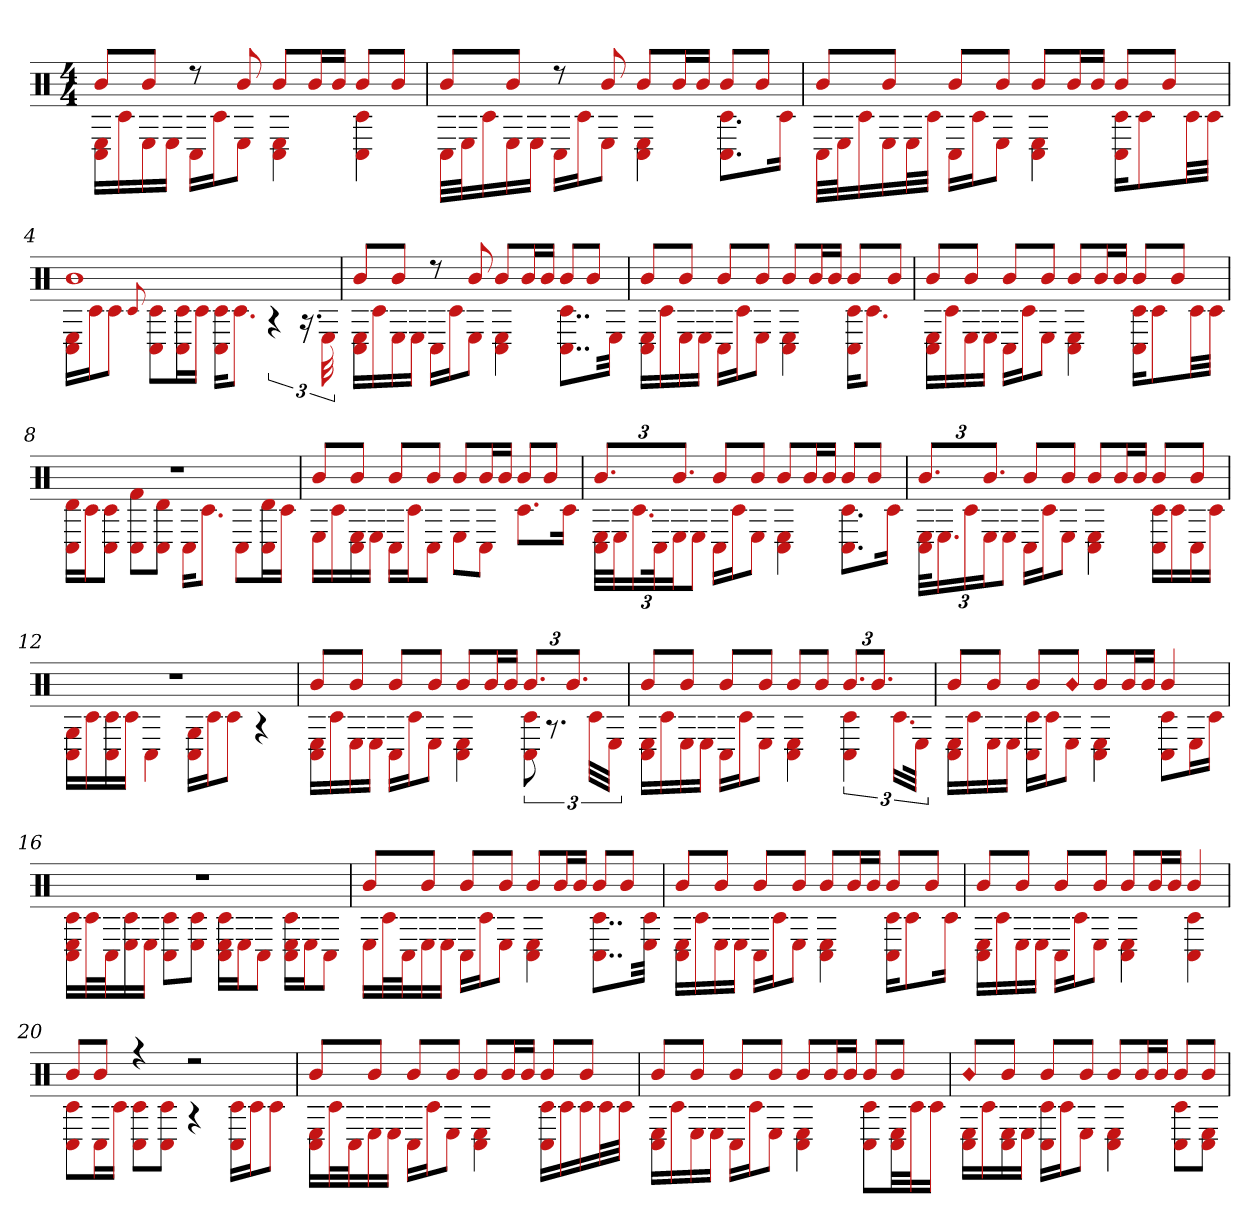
**kern
*part1
*staff1
*clefX
*k[]
*M4/4
=1
*^
8bL	16C# 16ELL
.	16c#
8bJ	16E
.	16EJJ
8r	16C#LL
.	16c#J
8b	8EJ
8bL	4C# 4E
16bL	.
16bJJ	.
8bL	4C# 4c#
8bJ	.
=2	=2
8bL	32C#LLL
.	32EJ
.	16c#
8bJ	16E
.	16EJJ
8r	16C#LL
.	16c#J
8b	8EJ
8bL	4C# 4E
16bL	.
16bJJ	.
8bL	8.C# 8.c#L
8bJ	.
.	16c#Jk
=3	=3
8bL	32C#LLL
.	32EJ
.	16c#
8bJ	16E
.	32EL
.	32c#JJJ
8bL	16C#LL
.	16c#J
8bJ	8EJ
8bL	4C# 4E
16bL	.
16bJJ	.
8bL	16C# 16c#KL
.	8c#
8bJ	.
.	32c#LL
.	32c#JJJ
=4	=4
1b	16C# 16ELL
.	16c#J
.	8c#J
.	8qqc#
.	8C# 8c#L
.	16C# 16c#L
.	16c#JJ
.	16c# 16C#KL
.	8.c#J
.	6r
.	24.r
.	48E
=5	=5
8bL	16C# 16ELL
.	16c#
8bJ	16E
.	16EJJ
8r	16C#LL
.	16c#J
8b	8EJ
8bL	4C# 4E
16bL	.
16bJJ	.
8bL	8..C# 8..c#L
8bJ	.
.	32EJkk
=6	=6
8bL	16C# 16ELL
.	16c#
8bJ	16E
.	16EJJ
8bL	16C#LL
.	16c#J
8bJ	8EJ
8bL	4C# 4E
16bL	.
16bJJ	.
8bL	16C# 16c#KL
.	8.c#J
8bJ	.
=7	=7
8bL	16C# 16ELL
.	16c#
8bJ	16E
.	16EJJ
8bL	16C#LL
.	16c#J
8bJ	8EJ
8bL	4C# 4E
16bL	.
16bJJ	.
8bL	16c# 16C#KL
.	8c#
8bJ	.
.	32c#LL
.	32c#JJJ
=8	=8
1r	16C# 16dLL
.	16c#J
.	8C# 8c#J
.	8C# 8f#L
.	8C# 8dJ
.	16C#KL
.	8.c#J
.	8C#L
.	16C# 16dL
.	16c#JJ
=9	=9
8bL	16ELL
.	16c#
8bJ	16C# 16E
.	16EJJ
8bL	16C#LL
.	16c#J
8bJ	8C#J
8bL	8EL
16bL	8C#J
16bJJ	.
8bL	8.c#L
8bJ	.
.	16c#Jk
=10	=10
12.bL	48E 48C#LLL
.	48EJ
.	24.c#
.	48C#k
12.bJ	24EJ
.	12EJ
8bL	16C#LL
.	16c#J
8bJ	8EJ
8bL	4C# 4E
16bL	.
16bJJ	.
8bL	8.C# 8.c#L
8bJ	.
.	16c#Jk
=11	=11
12.bL	48E 48C#KLL
.	24.E
.	24c#
12.bJ	24EJ
.	12EJ
8bL	16C#LL
.	16c#J
8bJ	8EJ
8bL	4C# 4E
16bL	.
16bJJ	.
8bL	16C# 16c#LL
.	16c#
8bJ	16C#
.	16c#JJ
=12	=12
1r	16C# 16GLL
.	16c#
.	16c# 16C#
.	16c#JJ
.	4C#
.	16C# 16GLL
.	16c#J
.	8c#J
.	4r
=13	=13
8bL	16E 16C#LL
.	16c#
8bJ	16E
.	16EJJ
8bL	16C#LL
.	16c#J
8bJ	8EJ
8bL	4C# 4E
16bL	.
16bJJ	.
12.bL	12C# 12c#
.	12.r
12.bJ	.
.	48c#LLL
.	48EJJJ
=14	=14
8bL	16C# 16ELL
.	16c#
8bJ	16E
.	16EJJ
8bL	16C#LL
.	16c#J
8bJ	8EJ
8bL	4C# 4E
8bJ	.
12.bL	6C# 6c#
12.bJ	.
.	24.c#LL
.	48EJJk
=15	=15
8bL	16C# 16ELL
.	16c#
8bJ	16E
.	16EJJ
8bL	16C# 16c#LL
.	16c#J
!LO:N:head=diamond	!
8bJ	8EJ
8bL	4C# 4E
16bL	.
16bJJ	.
4b	8C# 8c#L
.	16EL
.	16c#JJ
=16	=16
1r	16C# 16E 16c#LL
.	32c#L
.	32C#J
.	16E 16c#
.	16EJJ
.	8C# 8c#L
.	8E 8c#J
.	16C# 16c# 16ELL
.	16EJ
.	8C#J
.	16E 16C# 16c#LL
.	16EJ
.	8C#J
=17	=17
8bL	16ELL
.	32c#L
.	32C#J
8bJ	16E
.	16EJJ
8bL	16C#LL
.	16c#J
8bJ	8EJ
8bL	4C# 4E
16bL	.
16bJJ	.
8bL	8..C# 8..c#L
8bJ	.
.	32c# 32EJkk
=18	=18
8bL	16C# 16ELL
.	16c#
8bJ	16E
.	16EJJ
8bL	16C#LL
.	16c#J
8bJ	8EJ
8bL	4C# 4E
16bL	.
16bJJ	.
8bL	16C# 16c#KL
.	8c#
8bJ	.
.	16c#Jk
=19	=19
8bL	16C# 16ELL
.	16c#
8bJ	16E
.	16EJJ
8bL	16C#LL
.	16c#J
8bJ	8EJ
8bL	4C# 4E
16bL	.
16bJJ	.
4b	4C# 4c#
=20	=20
8bL	8C# 8c#L
8bJ	16C#L
.	16c#JJ
4r	8C# 8c#L
.	8C# 8c#J
2r	4r
.	16C# 16c#LL
.	16c#J
.	8c#J
=21	=21
8bL	16C# 16ELL
.	32c#L
.	32C#J
8bJ	16E
.	16EJJ
8bL	16C#LL
.	16c#J
8bJ	8EJ
8bL	4C# 4E
16bL	.
16bJJ	.
8bL	16C# 16c#LL
.	16c#
8bJ	16c#
.	32c#L
.	32c#JJJ
=22	=22
8bL	16E 16C#LL
.	16c#
8bJ	16E
.	16EJJ
8bL	16C#LL
.	16c#J
8bJ	8EJ
8bL	4C# 4E
16bL	.
16bJJ	.
8bL	8C# 8c#L
8bJ	32C# 32ELL
.	32c#J
.	16c#JJ
=23	=23
!LO:N:head=diamond	!
8bL	16E 16C#LL
.	16c#
8bJ	16C# 16E
.	16EJJ
8bL	16c# 16C#LL
.	16c#J
8bJ	8EJ
8bL	4C# 4E
16bL	.
16bJJ	.
8bL	8C# 8c#L
8bJ	8C# 8EJ
*v	*v
=
*-
